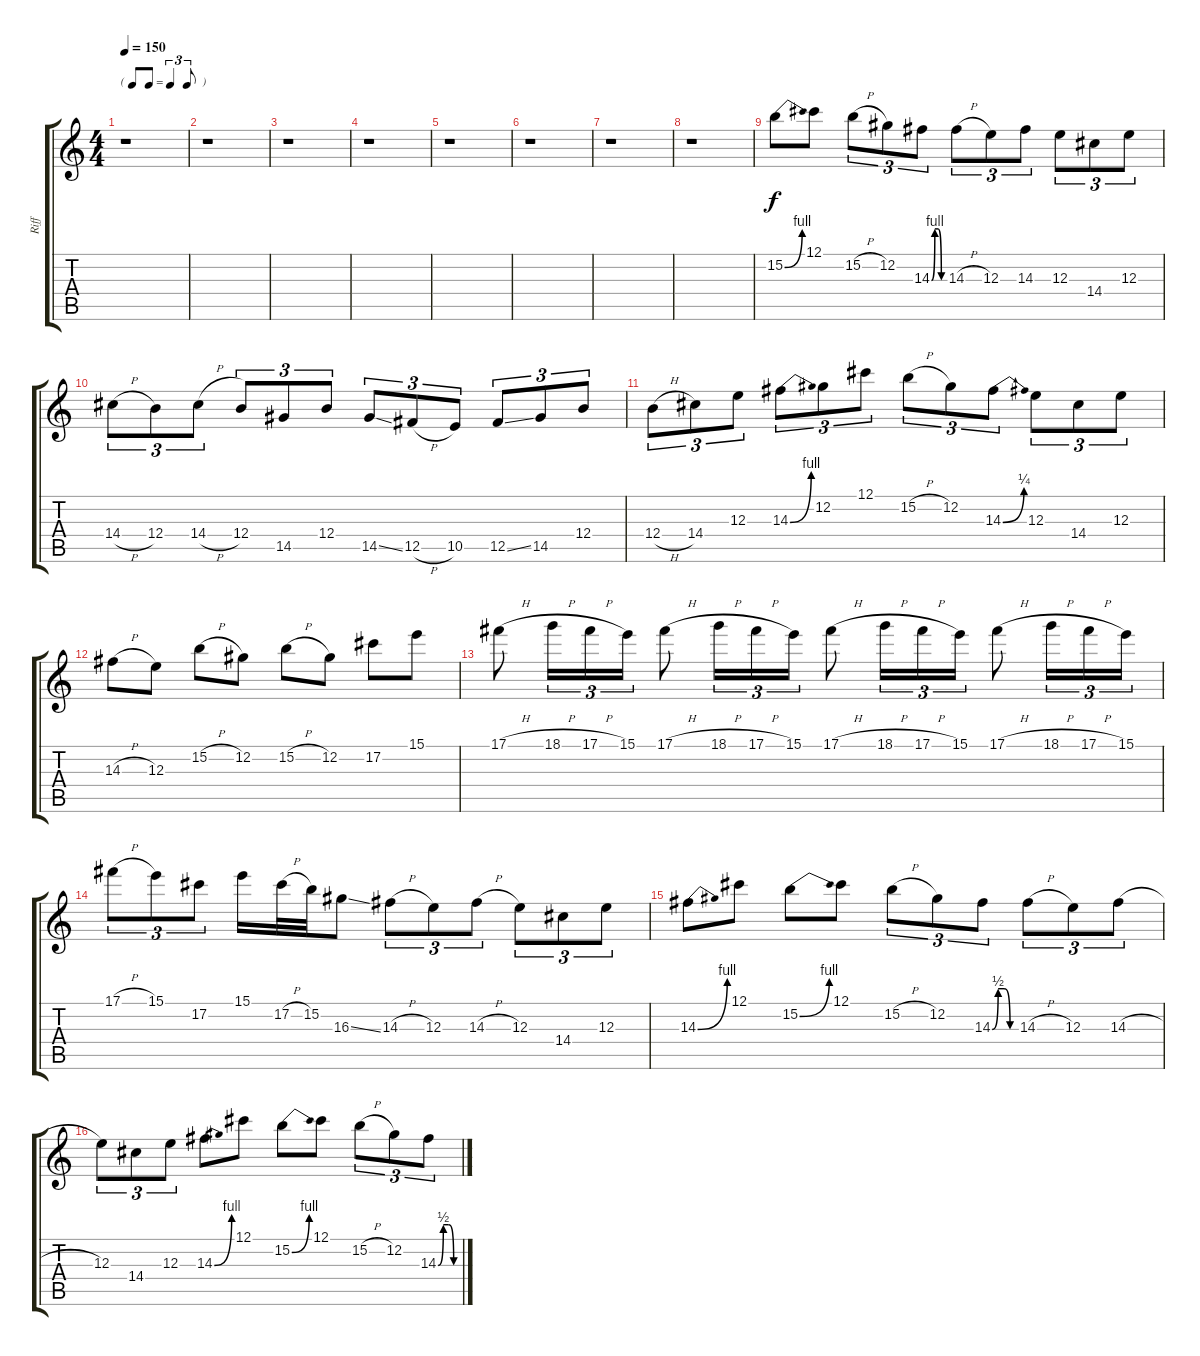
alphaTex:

\track ("Riff" "Riff") {instrument distortionguitar}
\staff {score tabs}
\tuning (Db4 Ab3 E3 B2 Gb2 Db2) {hide}
\ts (4 4)
\tf triplet8th
\tempo 150
\clef g2
\ks c
r.1{dy f} |
r.1 |
r.1 |
r.1 |
r.1 |
r.1 |
r.1 |
r.1 |
15.2{be (bend 0 0 60 4)}.8 12.1.8 15.2{h}.8{tu (3 2)} 12.2.8{tu (3 2)} 14.3{be (custom 0 0 15 4 30 4 45 0 60 0)}.8{tu (3 2)} 14.3{h}.8{tu (3 2)} 12.3.8{tu (3 2)} 14.3.8{tu (3 2)} 12.3.8{tu (3 2)} 14.4.8{tu (3 2)} 12.3.8{tu (3 2)} |
14.4{h}.8{tu (3 2)} 12.4.8{tu (3 2)} 14.4{h}.8{tu (3 2)} 12.4.8{tu (3 2)} 14.5.8{tu (3 2)} 12.4.8{tu (3 2)} 14.5{ss}.8{tu (3 2)} 12.5{h}.8{tu (3 2)} 10.5.8{tu (3 2)} 12.5{ss}.8{tu (3 2)} 14.5.8{tu (3 2)} 12.4.8{tu (3 2)} |
12.4{h}.8{tu (3 2)} 14.4.8{tu (3 2)} 12.3.8{tu (3 2)} 14.3{be (bend 0 0 60 4)}.8{tu (3 2)} 12.2.8{tu (3 2)} 12.1.8{tu (3 2)} 15.2{h}.8{tu (3 2)} 12.2.8{tu (3 2)} 14.3{be (bend 0 0 60 1)}.8{tu (3 2)} 12.3.8{tu (3 2)} 14.4.8{tu (3 2)} 12.3.8{tu (3 2)} |
14.3{h}.8 12.3.8 15.2{h}.8 12.2.8 15.2{h}.8 12.2.8 17.2.8 15.1.8 |
17.1{h}.8 18.1{h}.16{tu (3 2)} 17.1{h}.16{tu (3 2)} 15.1.16{tu (3 2)} 17.1{h}.8 18.1{h}.16{tu (3 2)} 17.1{h}.16{tu (3 2)} 15.1.16{tu (3 2)} 17.1{h}.8 18.1{h}.16{tu (3 2)} 17.1{h}.16{tu (3 2)} 15.1.16{tu (3 2)} 17.1{h}.8 18.1{h}.16{tu (3 2)} 17.1{h}.16{tu (3 2)} 15.1.16{tu (3 2)} |
17.1{h}.8{tu (3 2)} 15.1.8{tu (3 2)} 17.2.8{tu (3 2)} 15.1.16 17.2{h}.32 15.2.32 16.3{ss}.8 14.3{h}.8{tu (3 2)} 12.3.8{tu (3 2)} 14.3{h}.8{tu (3 2)} 12.3.8{tu (3 2)} 14.4.8{tu (3 2)} 12.3.8{tu (3 2)} |
14.3{be (bend 0 0 60 4)}.8 12.1.8 15.2{be (bend 0 0 60 4)}.8 12.1.8 15.2{h}.8{tu (3 2)} 12.2.8{tu (3 2)} 14.3{be (custom 0 0 15 2 30 2 45 0 60 0)}.8{tu (3 2)} 14.3{h}.8{tu (3 2)} 12.3.8{tu (3 2)} 14.3{h}.8{tu (3 2)} |
12.3.8{tu (3 2)} 14.4.8{tu (3 2)} 12.3.8{tu (3 2)} 14.3{be (bend 0 0 60 4)}.8 12.1.8 15.2{be (bend 0 0 60 4)}.8 12.1.8 15.2{h}.8{tu (3 2)} 12.2.8{tu (3 2)} 14.3{be (custom 0 0 15 2 30 2 45 0 60 0)}.8{tu (3 2)}
